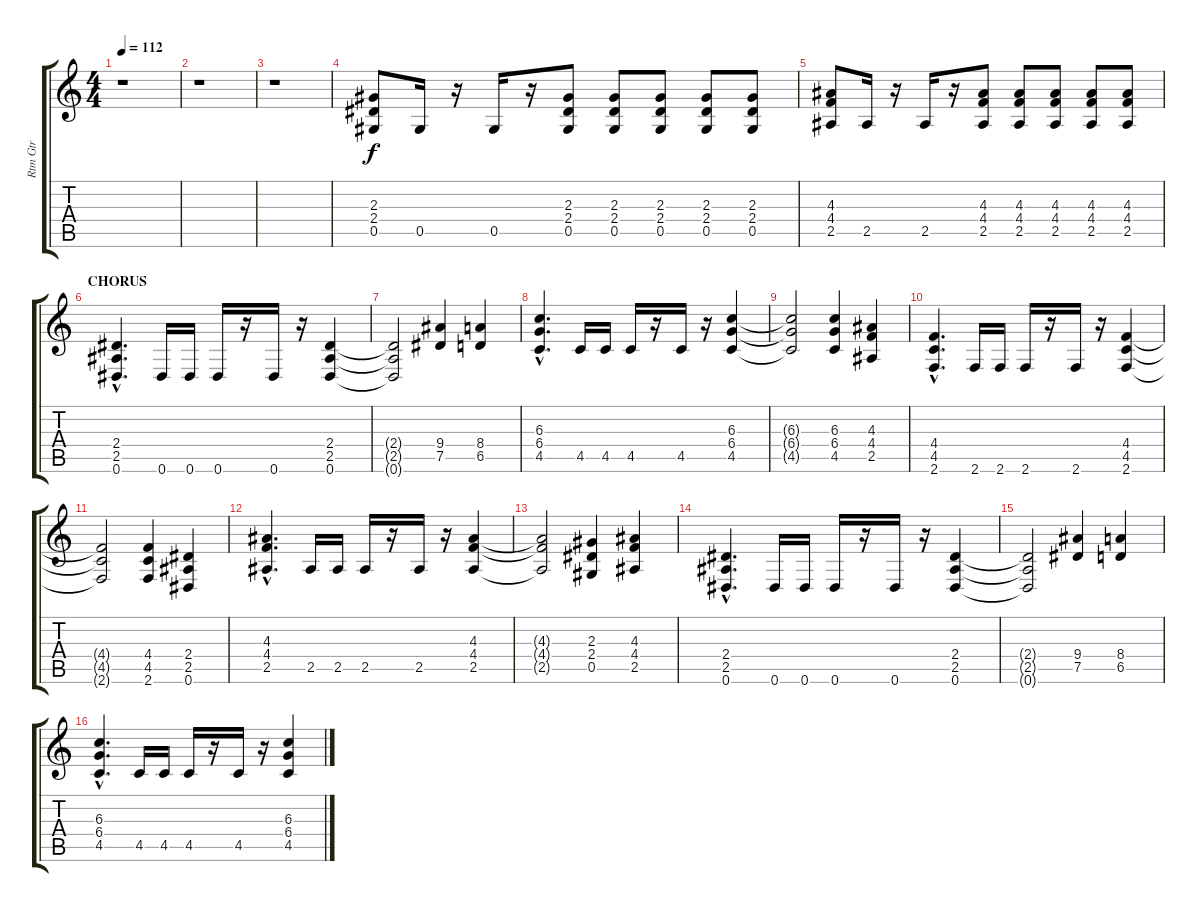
\track ("Rtm Gtr" "Rtm Gtr") {instrument distortionguitar}
\staff {score tabs}
\tuning (Eb4 Bb3 Gb3 Db3 Ab2 Eb2) {hide}
\ts (4 4)
\tempo 112
\clef g2
\ks c
r.1{dy f} |
r.1 |
r.1 |
(2.3 2.4 0.5).8{volume 13} 0.5.16 r.16 0.5.16 r.16 (2.3 2.4 0.5).8 (2.3 2.4 0.5).8 (2.3 2.4 0.5).8 (2.3 2.4 0.5).8 (2.3 2.4 0.5).8 |
(4.3 4.4 2.5).8 2.5.16 r.16 2.5.16 r.16 (4.3 4.4 2.5).8 (4.3 4.4 2.5).8 (4.3 4.4 2.5).8 (4.3 4.4 2.5).8 (4.3 4.4 2.5).8 |
\section ("" "CHORUS")
(2.4{hac} 2.5{hac} 0.6{hac}).4{d} 0.6.16 0.6.16 0.6.16 r.16 0.6.16 r.16 (2.4 2.5 0.6).4 |
(2.4{t} 2.5{t} 0.6{t}).2 (9.4 7.5).4 (8.4 6.5).4 |
(6.3{hac} 6.4{hac} 4.5{hac}).4{d} 4.5.16 4.5.16 4.5.16 r.16 4.5.16 r.16 (6.3 6.4 4.5).4 |
(6.3{t} 6.4{t} 4.5{t}).2 (6.3 6.4 4.5).4 (4.3 4.4 2.5).4 |
(4.4{hac} 4.5{hac} 2.6{hac}).4{d} 2.6.16 2.6.16 2.6.16 r.16 2.6.16 r.16 (4.4 4.5 2.6).4 |
(4.4{t} 4.5{t} 2.6{t}).2 (4.4 4.5 2.6).4 (2.4 2.5 0.6).4 |
(4.3{hac} 4.4{hac} 2.5{hac}).4{d} 2.5.16 2.5.16 2.5.16 r.16 2.5.16 r.16 (4.3 4.4 2.5).4 |
(4.3{t} 4.4{t} 2.5{t}).2 (2.3 2.4 0.5).4 (4.3 4.4 2.5).4 |
(2.4{hac} 2.5{hac} 0.6{hac}).4{d} 0.6.16 0.6.16 0.6.16 r.16 0.6.16 r.16 (2.4 2.5 0.6).4 |
(2.4{t} 2.5{t} 0.6{t}).2 (9.4 7.5).4 (8.4 6.5).4 |
(6.3{hac} 6.4{hac} 4.5{hac}).4{d} 4.5.16 4.5.16 4.5.16 r.16 4.5.16 r.16 (6.3 6.4 4.5).4
